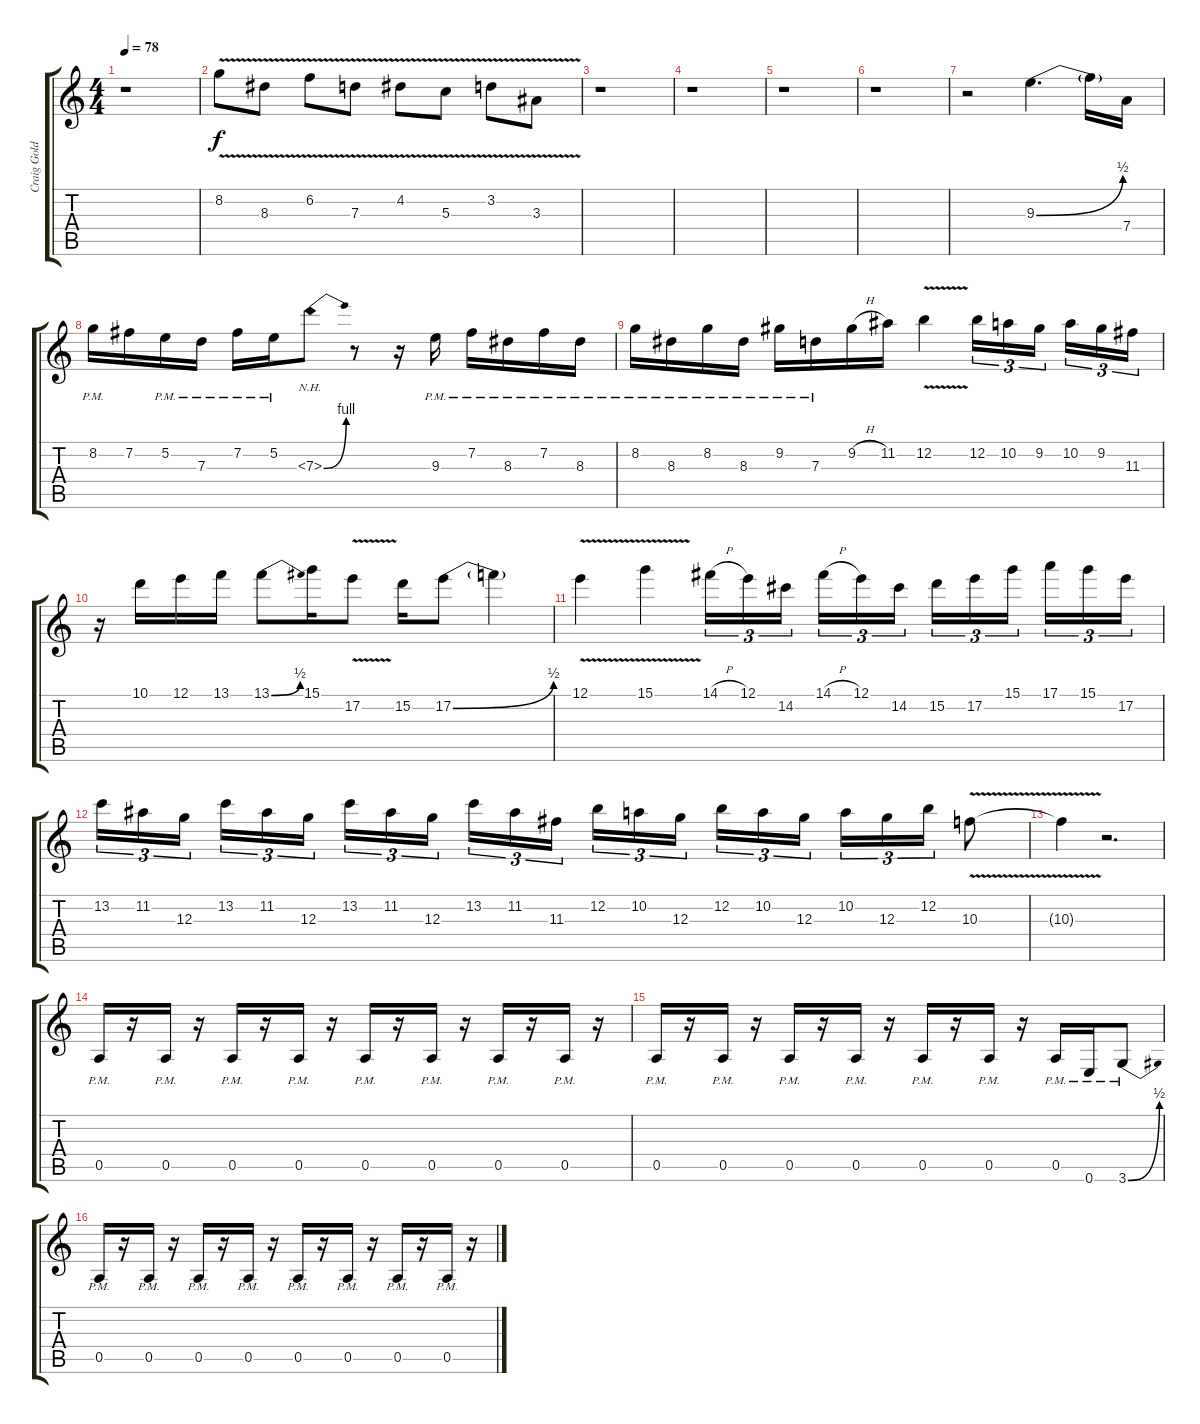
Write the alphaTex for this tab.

\track ("Craig Goldy II" "Craig Gold") {instrument distortionguitar}
\staff {score tabs}
\tuning (E4 B3 G3 D3 A2 E2) {hide}
\ts (4 4)
\tempo 78
\clef g2
\ks c
r.1{dy f} |
8.2{v}.8 8.3{v}.8 6.2{v}.8 7.3{v}.8 4.2{v}.8 5.3{v}.8 3.2{v}.8 3.3{v}.8 |
r.1 |
r.1 |
r.1 |
r.1 |
r.2 9.3{be (bend 0 0 60 2)}.4{d} 9.3{t}.16 7.4.16 |
8.2{pm}.16 7.2.16 5.2{pm}.16 7.3{pm}.16 7.2{pm}.16 5.2{pm}.16 7.3{be (bend 0 0 60 4) nh}.8 r.8 r.16 9.3{pm}.16 7.2{pm}.16 8.3{pm}.16 7.2{pm}.16 8.3{pm}.16 |
8.2{pm}.16 8.3{pm}.16 8.2{pm}.16 8.3{pm}.16 9.2{pm}.16 7.3{pm}.16 9.2{h}.16 11.2.16 12.2{v}.4 12.2.16{tu (3 2)} 10.2.16{tu (3 2)} 9.2.16{tu (3 2)} 10.2.16{tu (3 2)} 9.2.16{tu (3 2)} 11.3.16{tu (3 2)} |
r.16 10.1.16 12.1.16 13.1.16 13.1{be (bend 0 0 60 2)}.8 15.1.16 17.2{v}.8 15.2.16 17.2{be (bend 0 0 60 2)}.8 17.2{t}.4 |
12.1{v}.4 15.1{v}.4 14.1{h}.16{tu (3 2)} 12.1.16{tu (3 2)} 14.2.16{tu (3 2)} 14.1{h}.16{tu (3 2)} 12.1.16{tu (3 2)} 14.2.16{tu (3 2)} 15.2.16{tu (3 2)} 17.2.16{tu (3 2)} 15.1.16{tu (3 2)} 17.1.16{tu (3 2)} 15.1.16{tu (3 2)} 17.2.16{tu (3 2)} |
13.2.16{tu (3 2)} 11.2.16{tu (3 2)} 12.3.16{tu (3 2)} 13.2.16{tu (3 2)} 11.2.16{tu (3 2)} 12.3.16{tu (3 2)} 13.2.16{tu (3 2)} 11.2.16{tu (3 2)} 12.3.16{tu (3 2)} 13.2.16{tu (3 2)} 11.2.16{tu (3 2)} 11.3.16{tu (3 2)} 12.2.16{tu (3 2)} 10.2.16{tu (3 2)} 12.3.16{tu (3 2)} 12.2.16{tu (3 2)} 10.2.16{tu (3 2)} 12.3.16{tu (3 2)} 10.2.16{tu (3 2)} 12.3.16{tu (3 2)} 12.2.16{tu (3 2)} 10.3{v}.8 |
10.3{v t}.4 r.2{d} |
0.5{pm}.16 r.16 0.5{pm}.16 r.16 0.5{pm}.16 r.16 0.5{pm}.16 r.16 0.5{pm}.16 r.16 0.5{pm}.16 r.16 0.5{pm}.16 r.16 0.5{pm}.16 r.16 |
0.5{pm}.16 r.16 0.5{pm}.16 r.16 0.5{pm}.16 r.16 0.5{pm}.16 r.16 0.5{pm}.16 r.16 0.5{pm}.16 r.16 0.5{pm}.16 0.6{pm}.16 3.6{be (bend 0 0 60 2) pm}.8 |
0.5{pm}.16 r.16 0.5{pm}.16 r.16 0.5{pm}.16 r.16 0.5{pm}.16 r.16 0.5{pm}.16 r.16 0.5{pm}.16 r.16 0.5{pm}.16 r.16 0.5{pm}.16 r.16
